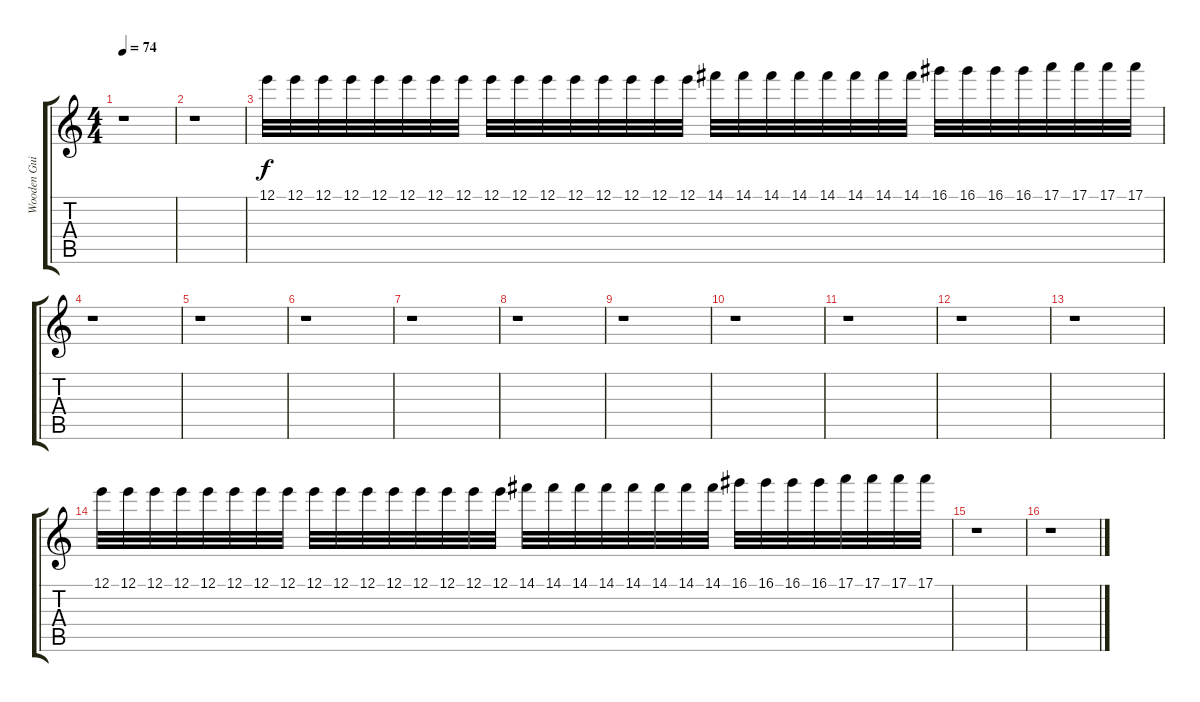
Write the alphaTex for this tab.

\track ("Wooden Guitar" "Wooden Gui") {instrument acousticguitarsteel}
\staff {score tabs}
\tuning (E4 B3 G3 D3 A2 E2) {hide}
\ts (4 4)
\tempo 74
\clef g2
\ks c
r.1{dy mf} |
r.1 |
12.1.32{dy f} 12.1.32 12.1.32 12.1.32 12.1.32 12.1.32 12.1.32 12.1.32 12.1.32 12.1.32 12.1.32 12.1.32 12.1.32 12.1.32 12.1.32 12.1.32 14.1.32 14.1.32 14.1.32 14.1.32 14.1.32 14.1.32 14.1.32 14.1.32 16.1.32 16.1.32 16.1.32 16.1.32 17.1.32 17.1.32 17.1.32 17.1.32 |
r.1 |
r.1 |
r.1 |
r.1 |
r.1 |
r.1 |
r.1 |
r.1 |
r.1 |
r.1 |
12.1.32 12.1.32 12.1.32 12.1.32 12.1.32 12.1.32 12.1.32 12.1.32 12.1.32 12.1.32 12.1.32 12.1.32 12.1.32 12.1.32 12.1.32 12.1.32 14.1.32 14.1.32 14.1.32 14.1.32 14.1.32 14.1.32 14.1.32 14.1.32 16.1.32 16.1.32 16.1.32 16.1.32 17.1.32 17.1.32 17.1.32 17.1.32 |
r.1 |
r.1
